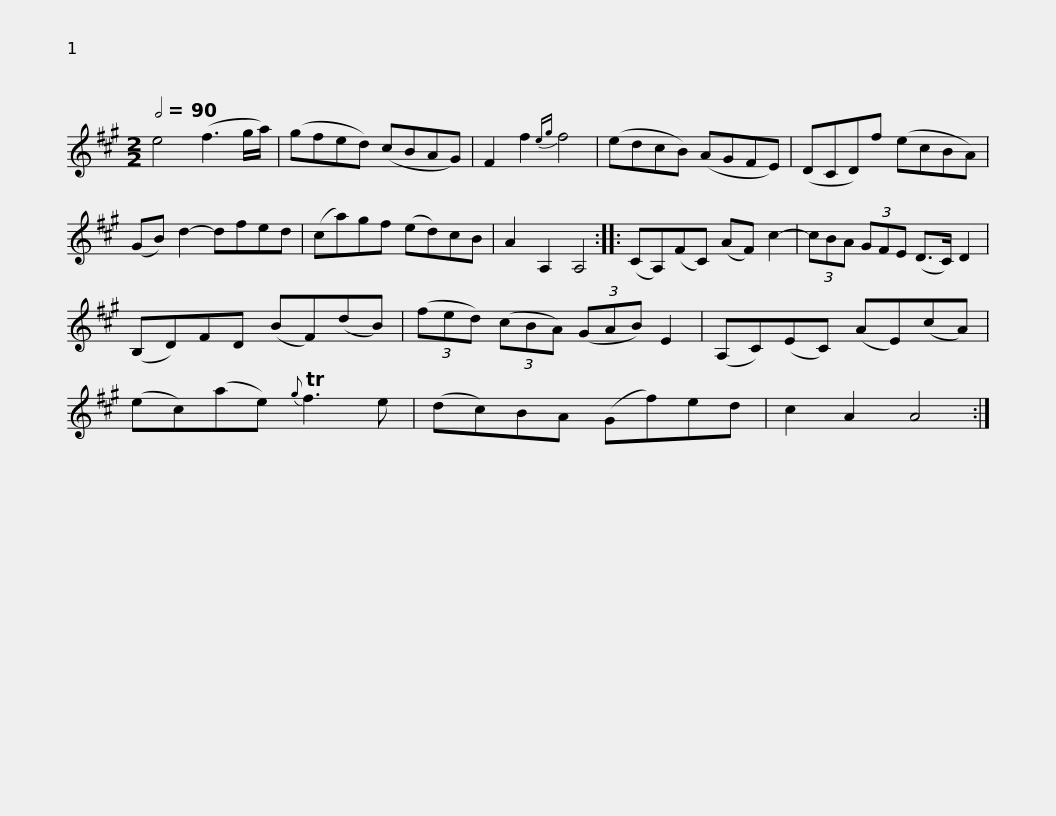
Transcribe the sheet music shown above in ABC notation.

X:1
L:1/8
Q:1/2=90
M:2/2
I:linebreak $
K:A
V:1 treble
V:1
 e4 (f3 g/a/) | (gfed) (cBAG) | F2 f2{eg} f4 | (edcB) (AGFE) | (DCD)f (ecBA) | %5
 (GB) d2- dfed |$ (ca)gf (ed)cB | A2 A,2 A,4 :: (CA,)(FC) (AF) c2- | (3cBA (3GFE (D>C) D2 | %10
 (B,D)FD (BF)(dB) |$ (3(fed) (3(cBA) (3(GAB) E2 | (A,C)(EC) (AE)(cA) | (ec)(ae){g} Tf3 e | (dc)BA (Gf)ed | %15
 c2 A2 A4 :| %16
